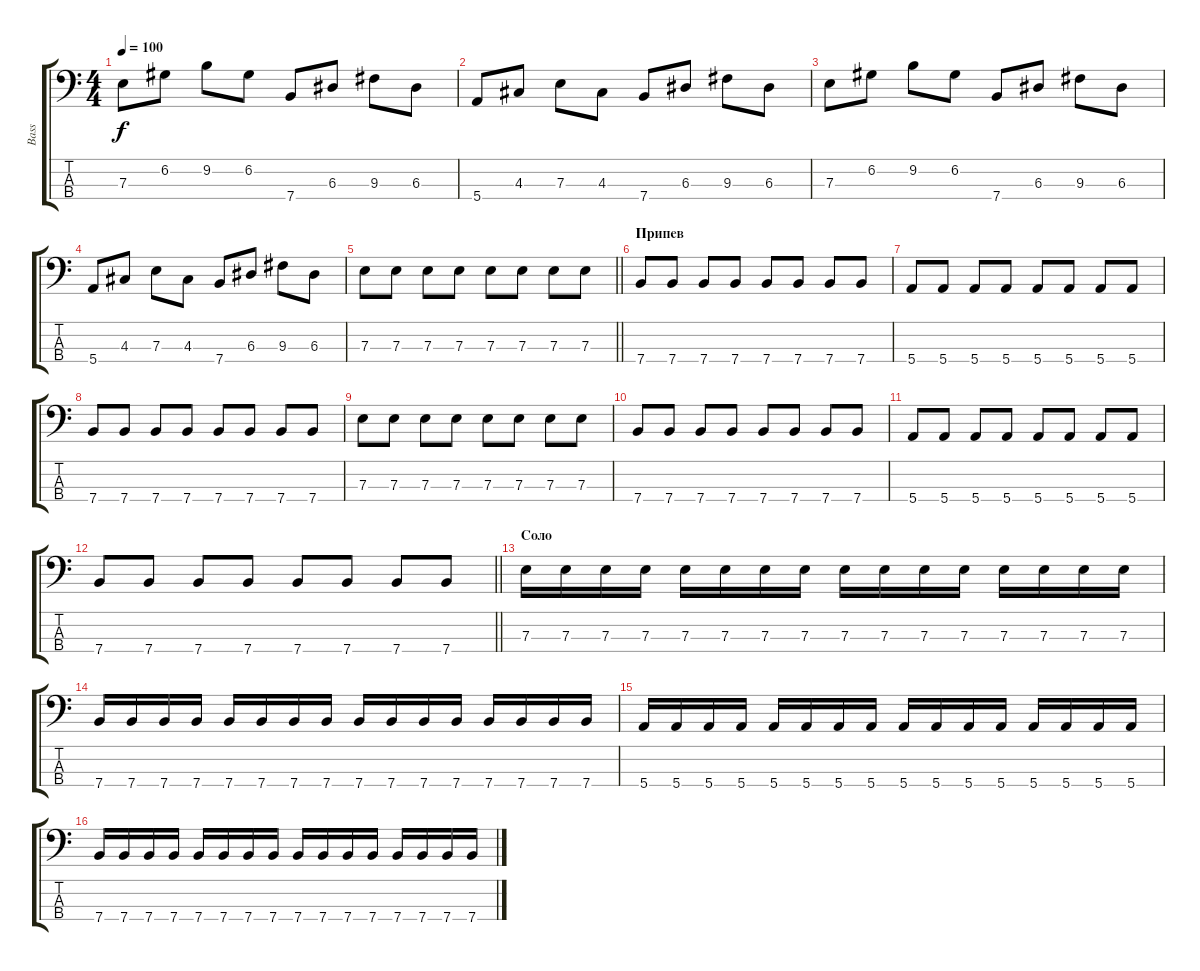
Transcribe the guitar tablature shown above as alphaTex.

\track ("Bass" "Bass") {instrument electricbassfinger}
\staff {score tabs}
\tuning (G2 D2 A1 E1) {hide}
\ts (4 4)
\tempo 100
\clef f4
\ks c
7.3.8{dy f} 6.2.8 9.2.8 6.2.8 7.4.8 6.3.8 9.3.8 6.3.8 |
5.4.8 4.3.8 7.3.8 4.3.8 7.4.8 6.3.8 9.3.8 6.3.8 |
7.3.8 6.2.8 9.2.8 6.2.8 7.4.8 6.3.8 9.3.8 6.3.8 |
5.4.8 4.3.8 7.3.8 4.3.8 7.4.8 6.3.8 9.3.8 6.3.8 |
\barLineRight lightlight
7.3.8 7.3.8 7.3.8 7.3.8 7.3.8 7.3.8 7.3.8 7.3.8 |
\section ("" "Припев")
7.4.8 7.4.8 7.4.8 7.4.8 7.4.8 7.4.8 7.4.8 7.4.8 |
5.4.8 5.4.8 5.4.8 5.4.8 5.4.8 5.4.8 5.4.8 5.4.8 |
7.4.8 7.4.8 7.4.8 7.4.8 7.4.8 7.4.8 7.4.8 7.4.8 |
7.3.8 7.3.8 7.3.8 7.3.8 7.3.8 7.3.8 7.3.8 7.3.8 |
7.4.8 7.4.8 7.4.8 7.4.8 7.4.8 7.4.8 7.4.8 7.4.8 |
5.4.8 5.4.8 5.4.8 5.4.8 5.4.8 5.4.8 5.4.8 5.4.8 |
\barLineRight lightlight
7.4.8 7.4.8 7.4.8 7.4.8 7.4.8 7.4.8 7.4.8 7.4.8 |
\section ("" "Соло")
7.3.16 7.3.16 7.3.16 7.3.16 7.3.16 7.3.16 7.3.16 7.3.16 7.3.16 7.3.16 7.3.16 7.3.16 7.3.16 7.3.16 7.3.16 7.3.16 |
7.4.16 7.4.16 7.4.16 7.4.16 7.4.16 7.4.16 7.4.16 7.4.16 7.4.16 7.4.16 7.4.16 7.4.16 7.4.16 7.4.16 7.4.16 7.4.16 |
5.4.16 5.4.16 5.4.16 5.4.16 5.4.16 5.4.16 5.4.16 5.4.16 5.4.16 5.4.16 5.4.16 5.4.16 5.4.16 5.4.16 5.4.16 5.4.16 |
7.4.16 7.4.16 7.4.16 7.4.16 7.4.16 7.4.16 7.4.16 7.4.16 7.4.16 7.4.16 7.4.16 7.4.16 7.4.16 7.4.16 7.4.16 7.4.16
